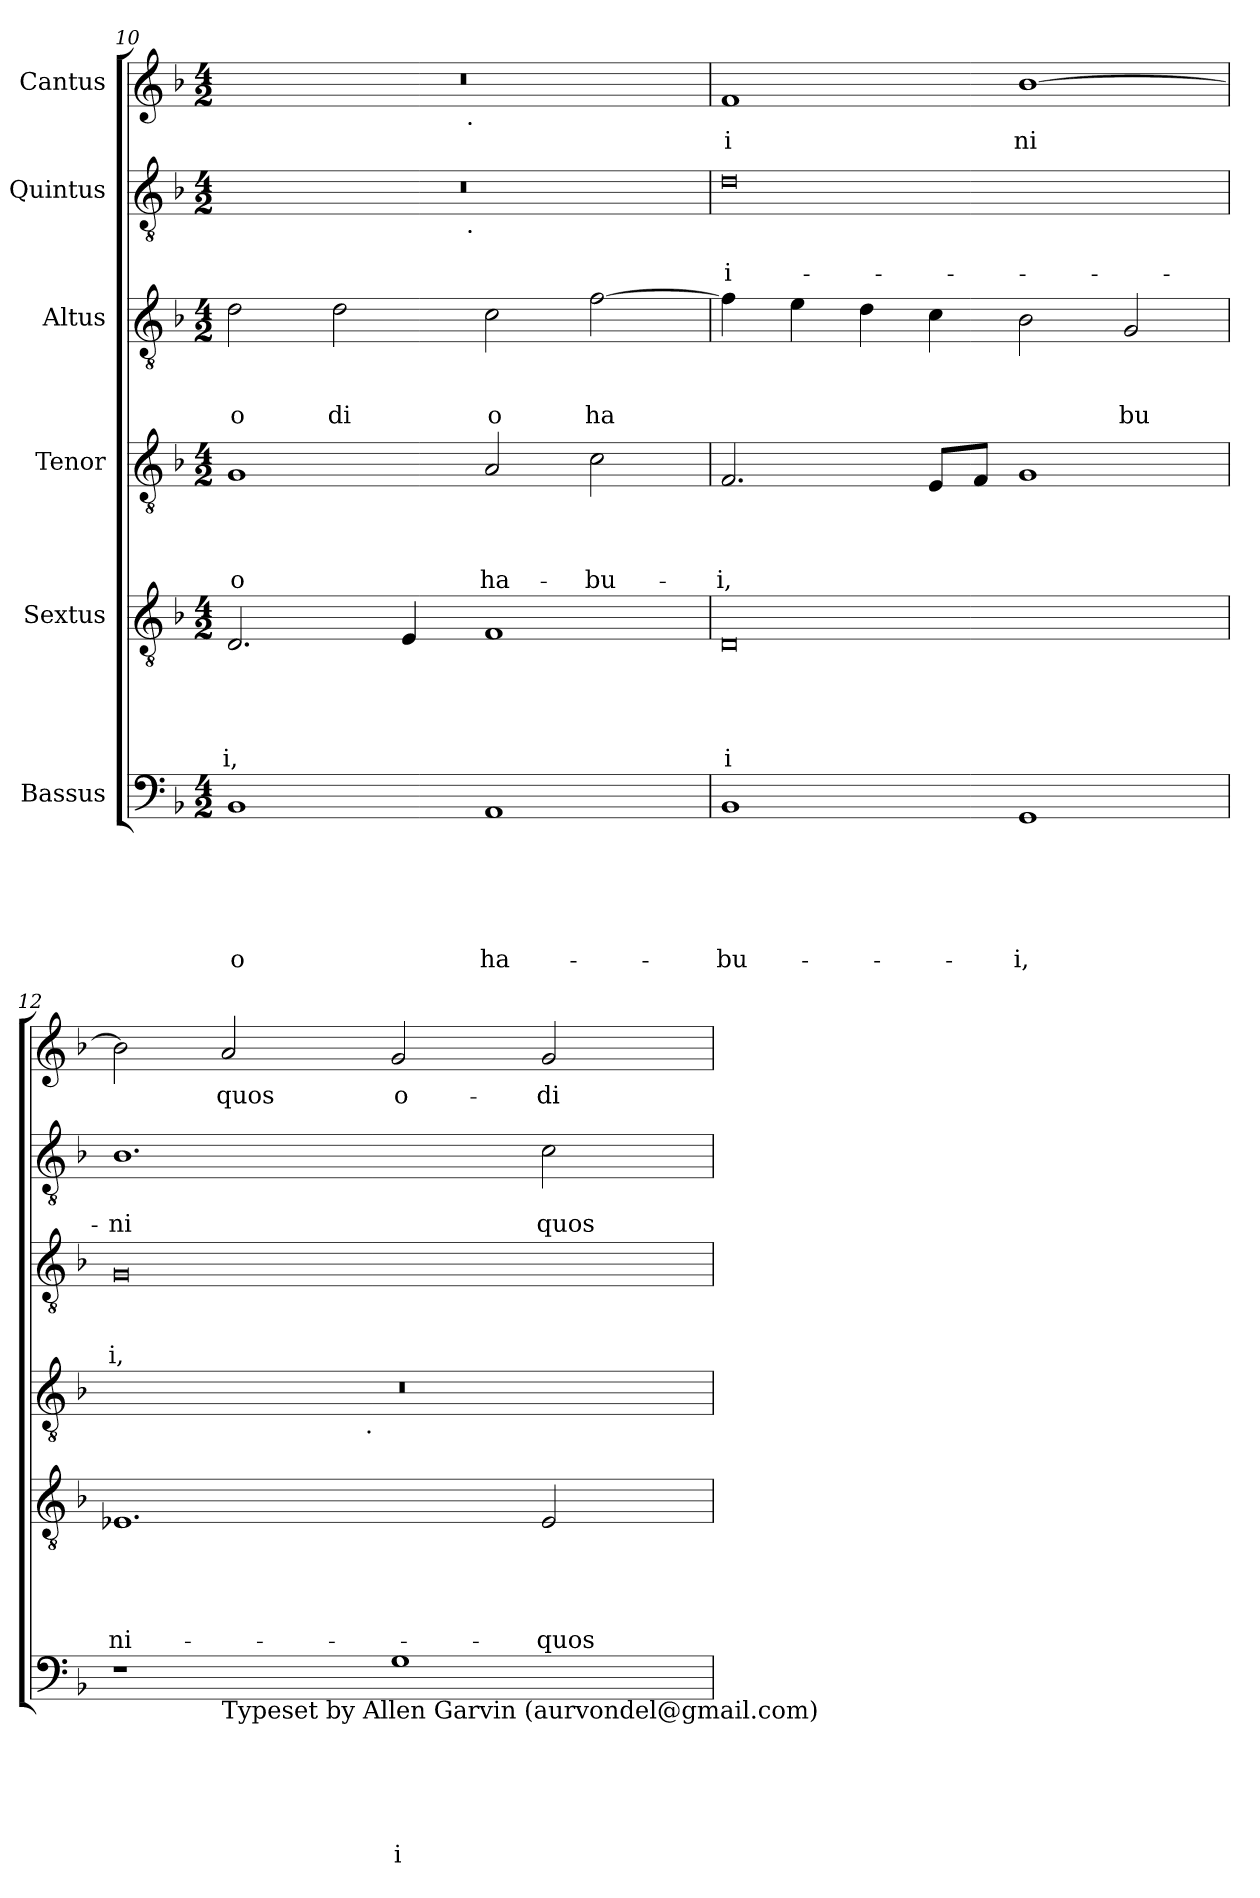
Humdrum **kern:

**kern	**text	**text	**text	**text	**text	**text	**kern	**text	**text	**text	**text	**text	**kern	**text	**text	**text	**text	**kern	**text	**text	**text	**kern	**text	**text	**kern	**text
*part6	*part6	*part6	*part6	*part6	*part6	*part6	*part5	*part5	*part5	*part5	*part5	*part5	*part4	*part4	*part4	*part4	*part4	*part3	*part3	*part3	*part3	*part2	*part2	*part2	*part1	*part1
*staff6	*staff6	*staff6	*staff6	*staff6	*staff6	*staff6	*staff5	*staff5	*staff5	*staff5	*staff5	*staff5	*staff4	*staff4	*staff4	*staff4	*staff4	*staff3	*staff3	*staff3	*staff3	*staff2	*staff2	*staff2	*staff1	*staff1
*I"Bassus	*	*	*	*	*	*	*I"Sextus	*	*	*	*	*	*I"Tenor	*	*	*	*	*I"Altus	*	*	*	*I"Quintus	*	*	*I"Cantus	*
*clefF4	*	*	*	*	*	*	*clefGv2	*	*	*	*	*	*clefGv2	*	*	*	*	*clefGv2	*	*	*	*clefGv2	*	*	*clefG2	*
*ITrd-3c-5	*	*	*	*	*	*	*ITrd-3c-5	*	*	*	*	*	*ITrd-3c-5	*	*	*	*	*ITrd-3c-5	*	*	*	*ITrd-3c-5	*	*	*	*
*k[b-e-]	*	*	*	*	*	*	*k[b-e-]	*	*	*	*	*	*k[b-e-]	*	*	*	*	*k[b-e-]	*	*	*	*k[b-e-]	*	*	*k[b-]	*
*B-:	*	*	*	*	*	*	*B-:	*	*	*	*	*	*B-:	*	*	*	*	*B-:	*	*	*	*B-:	*	*	*F:	*
*M4/2	*	*	*	*	*	*	*M4/2	*	*	*	*	*	*M4/2	*	*	*	*	*M4/2	*	*	*	*M4/2	*	*	*M4/2	*
=10	=10	=10	=10	=10	=10	=10	=10	=10	=10	=10	=10	=10	=10	=10	=10	=10	=10	=10	=10	=10	=10	=10	=10	=10	=10	=10
!	!	!	!	!	!	!LO:LY:b	!	!	!	!	!	!LO:LY:b	!	!	!	!	!LO:LY:b	!	!	!	!LO:LY:b	!	!	!	!	!
*	*	*	*	*	*	*	*	*	*	*	*	*	*	*	*	*	*	*	*	*	*	*^	*	*	*^	*
1E-	.	.	.	.	.	-o	2.G/	.	.	.	.	i,	1c	.	.	.	-o	2g\	.	.	o	0r	2ryy	.	.	0r	2ryy	.
!	!	!	!	!	!	!	!	!	!	!	!	!	!	!	!	!	!	!	!	!	!LO:LY:b	!	!	!	!	!	!	!
.	.	.	.	.	.	.	.	.	.	.	.	.	.	.	.	.	.	2g\	.	.	di	.	4...ryy	.	.	.	4...ryy	.
.	.	.	.	.	.	.	4A/	.	.	.	.	.	.	.	.	.	.	.	.	.	.	.	.	.	.	.	.	.
!	!	!	!	!	!	!	!	!	!	!	!	!	!	!	!	!	!	!	!	!	!	!	!	!	!	!	!LO:TX:b:t=.	!
!	!	!	!	!	!	!	!	!	!	!	!	!	!	!	!	!	!	!	!	!	!	!	!LO:TX:b:t=.	!	!	!	!	!
.	.	.	.	.	.	.	.	.	.	.	.	.	.	.	.	.	.	.	.	.	.	.	1ryy	.	.	.	1ryy	.
!	!	!	!	!	!	!LO:LY:b	!	!	!	!	!	!	!	!	!	!	!LO:LY:b	!	!	!	!LO:LY:b	!	!	!	!	!	!	!
1D	.	.	.	.	.	ha-	1B-	.	.	.	.	.	2d/	.	.	.	ha-	2f\	.	.	o	.	.	.	.	.	.	.
!	!	!	!	!	!	!	!	!	!	!	!	!	!	!	!	!	!LO:LY:b	!	!	!	!LO:LY:b	!	!	!	!	!	!	!
.	.	.	.	.	.	.	.	.	.	.	.	.	2f\	.	.	.	-bu-	[>2b-\	.	.	ha	.	.	.	.	.	.	.
.	.	.	.	.	.	.	.	.	.	.	.	.	.	.	.	.	.	.	.	.	.	.	32ryy	.	.	.	32ryy	.
=11	=11	=11	=11	=11	=11	=11	=11	=11	=11	=11	=11	=11	=11	=11	=11	=11	=11	=11	=11	=11	=11	=11	=11	=11	=11	=11	=11	=11
!	!	!	!	!	!	!LO:LY:b	!	!	!	!	!	!LO:LY:b	!	!	!	!	!LO:LY:b	!	!	!	!	!	!	!	!LO:LY:b	!	!	!LO:LY:b
*	*	*	*	*	*	*	*	*	*	*	*	*	*	*	*	*	*	*	*	*	*	*v	*v	*	*	*	*	*
*	*	*	*	*	*	*	*	*	*	*	*	*	*	*	*	*	*	*	*	*	*	*	*	*	*v	*v	*
1E-	.	.	.	.	.	-bu-	0G	.	.	.	.	i	2.B-/	.	.	.	-i,	4b-\]	.	.	.	0g	.	i-	1f	i
.	.	.	.	.	.	.	.	.	.	.	.	.	.	.	.	.	.	4a\	.	.	.	.	.	.	.	.
.	.	.	.	.	.	.	.	.	.	.	.	.	.	.	.	.	.	4g\	.	.	.	.	.	.	.	.
.	.	.	.	.	.	.	.	.	.	.	.	.	8A/L	.	.	.	.	4f\	.	.	.	.	.	.	.	.
.	.	.	.	.	.	.	.	.	.	.	.	.	8B-/J	.	.	.	.	.	.	.	.	.	.	.	.	.
!	!	!	!	!	!	!LO:LY:b	!	!	!	!	!	!	!	!	!	!	!	!	!	!	!	!	!	!	!	!LO:LY:b
1C	.	.	.	.	.	-i,	.	.	.	.	.	.	1c	.	.	.	.	2e-\	.	.	.	.	.	.	[>1b-	ni
!	!	!	!	!	!	!	!	!	!	!	!	!	!	!	!	!	!	!	!	!	!LO:LY:b	!	!	!	!	!
.	.	.	.	.	.	.	.	.	.	.	.	.	.	.	.	.	.	2c/	.	.	bu	.	.	.	.	.
!!LO:LB:g=z
=12	=12	=12	=12	=12	=12	=12	=12	=12	=12	=12	=12	=12	=12	=12	=12	=12	=12	=12	=12	=12	=12	=12	=12	=12	=12	=12
!	!	!	!	!	!	!	!	!	!	!	!	!LO:LY:b	!	!	!	!	!	!	!	!	!LO:LY:b	!	!	!LO:LY:b	!	!
*^	*	*	*	*	*	*	*	*	*	*	*	*	*^	*	*	*	*	*	*	*	*	*	*	*	*	*
1r	2ryy	.	.	.	.	.	.	1.A-X	.	.	.	.	ni-	0r	2ryy	.	.	.	.	0c	.	.	i,	1.e-	.	-ni	2b-\]	.
!	!LO:TX:b:t=Typeset by Allen Garvin (aurvondel@gmail.com)	!	!	!	!	!	!	!	!	!	!	!	!	!	!	!	!	!	!	!	!	!	!	!	!	!	!	!
!	!	!	!	!	!	!	!	!	!	!	!	!	!	!	!	!	!	!	!	!	!	!	!	!	!	!	!	!LO:LY:b
.	1.ryy	.	.	.	.	.	.	.	.	.	.	.	.	.	4...ryy	.	.	.	.	.	.	.	.	.	.	.	2a/	quos
!	!	!	!	!	!	!	!	!	!	!	!	!	!	!	!LO:TX:b:t=.	!	!	!	!	!	!	!	!	!	!	!	!	!
.	.	.	.	.	.	.	.	.	.	.	.	.	.	.	1ryy	.	.	.	.	.	.	.	.	.	.	.	.	.
!	!	!	!	!	!	!	!LO:LY:b	!	!	!	!	!	!	!	!	!	!	!	!	!	!	!	!	!	!	!	!	!LO:LY:b
1c	.	.	.	.	.	.	i-	.	.	.	.	.	.	.	.	.	.	.	.	.	.	.	.	.	.	.	2g/	o-
!	!	!	!	!	!	!	!	!	!	!	!	!	!LO:LY:b	!	!	!	!	!	!	!	!	!	!	!	!	!LO:LY:b	!	!LO:LY:b
.	.	.	.	.	.	.	.	2A-/	.	.	.	.	-quos	.	.	.	.	.	.	.	.	.	.	2f\	.	quos	2g/	-di-
.	.	.	.	.	.	.	.	.	.	.	.	.	.	.	32ryy	.	.	.	.	.	.	.	.	.	.	.	.	.
*v	*v	*	*	*	*	*	*	*	*	*	*	*	*	*v	*v	*	*	*	*	*	*	*	*	*	*	*	*	*
=	=	=	=	=	=	=	=	=	=	=	=	=	=	=	=	=	=	=	=	=	=	=	=	=	=	=
*-	*-	*-	*-	*-	*-	*-	*-	*-	*-	*-	*-	*-	*-	*-	*-	*-	*-	*-	*-	*-	*-	*-	*-	*-	*-	*-
